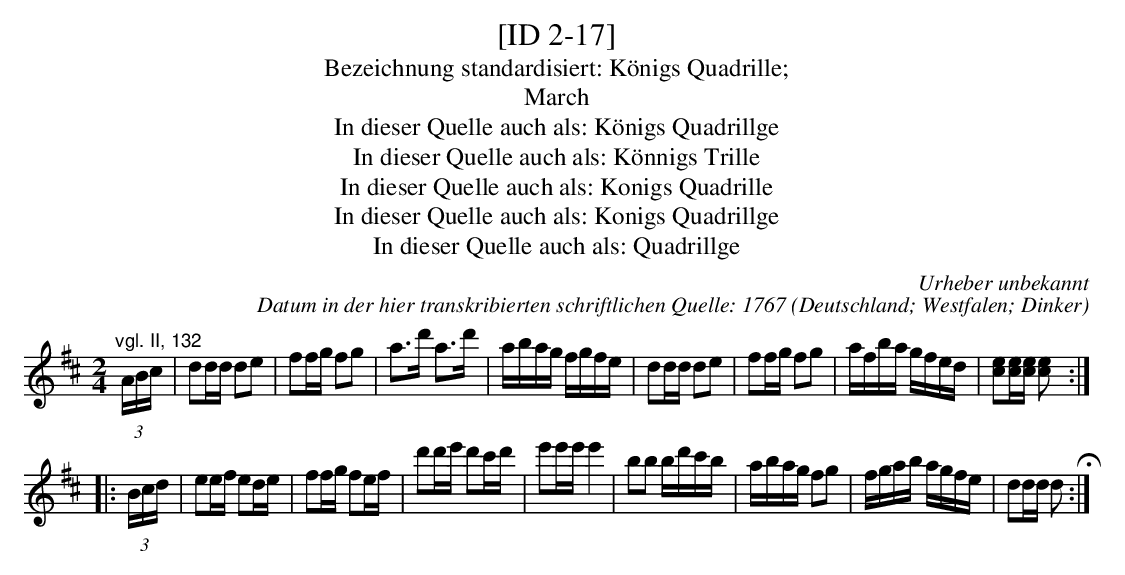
X:1
T:[ID 2-17]
T:Bezeichnung standardisiert: K\"onigs Quadrille;
T:March
T:In dieser Quelle auch als: K\"onigs Quadrillge
T:In dieser Quelle auch als: K\"onnigs Trille
T:In dieser Quelle auch als: Konigs Quadrille
T:In dieser Quelle auch als: Konigs Quadrillge
T:In dieser Quelle auch als: Quadrillge
C:Urheber unbekannt
C:Datum in der hier transkribierten schriftlichen Quelle: 1767
O:Deutschland; Westfalen; Dinker
L:1/16
M:2/4
K:D
"^vgl. II, 132" (3ABc | d2dd d2e2 | f2fg f2g2 | a3d' a3d' | abag fgfe | d2dd d2e2 | f2fg f2g2 | afba gfed | [c2e2][ce][ce] [c2e2] ::
(3Bcd | e2ef e2de | f2fg f2ef | d'2d'e' d'2c'd' | e'2e'e' e'4 | b2b2 bd'c'b | abag f2g2 | fgab agfe | d2dd ssd2 H:|
